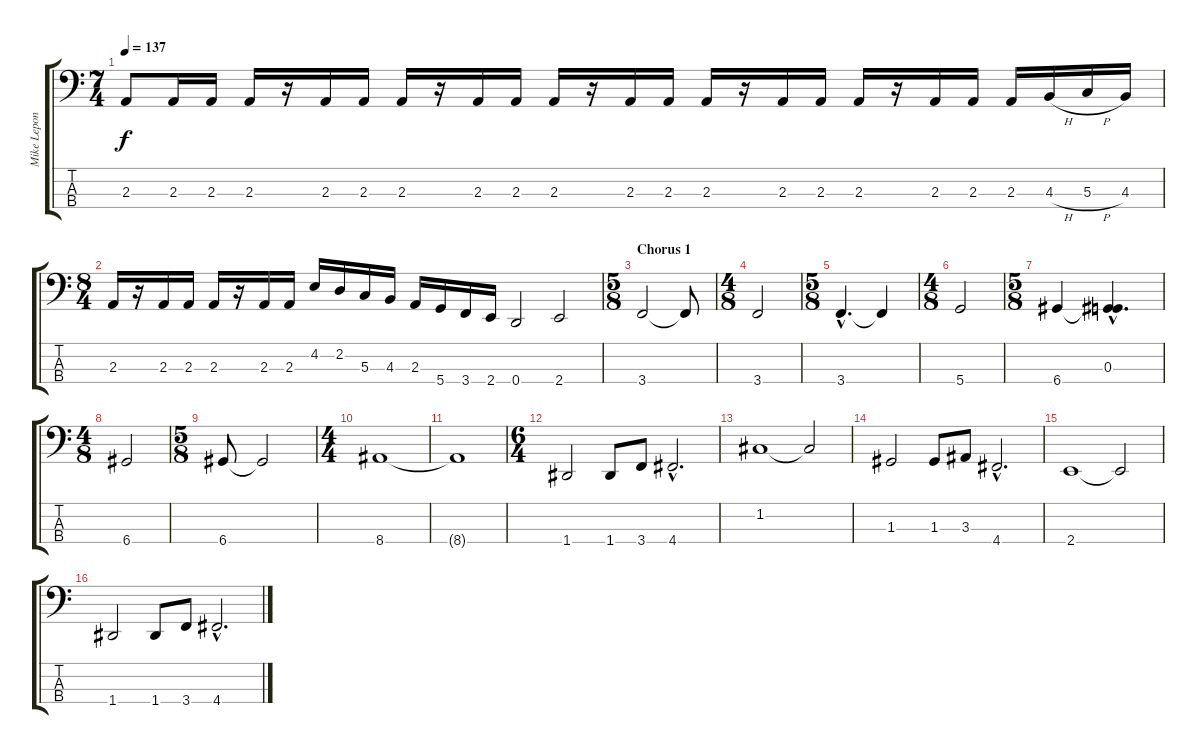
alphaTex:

\track ("Mike Lepond" "Mike Lepon") {instrument electricbassfinger}
\staff {score tabs}
\tuning (F2 C2 G1 D1) {hide}
\ts (7 4)
\tempo 137
\clef f4
\ks c
2.3.8{dy f} 2.3.16 2.3.16 2.3.16 r.16 2.3.16 2.3.16 2.3.16 r.16 2.3.16 2.3.16 2.3.16 r.16 2.3.16 2.3.16 2.3.16 r.16 2.3.16 2.3.16 2.3.16 r.16 2.3.16 2.3.16 2.3.16 4.3{h}.16 5.3{h}.16 4.3.16 |
\ts (8 4)
2.3.16 r.16 2.3.16 2.3.16 2.3.16 r.16 2.3.16 2.3.16 4.2.16 2.2.16 5.3.16 4.3.16 2.3.16 5.4.16 3.4.16 2.4.16 0.4.2 2.4.2 |
\ts (5 8)
\section ("" "Chorus 1")
3.4.2 3.4{t}.8 |
\ts (4 8)
3.4.2 |
\ts (5 8)
3.4{hac}.4{d} 3.4{t}.4 |
\ts (4 8)
5.4.2 |
\ts (5 8)
6.4.4 (0.3{hac} 6.4{hac t}).4{d} |
\ts (4 8)
6.4.2 |
\ts (5 8)
6.4.8 6.4{t}.2 |
\ts (4 4)
8.4.1 |
8.4{t}.1 |
\ts (6 4)
1.4.2 1.4.8 3.4.8 4.4{hac}.2{d} |
1.2.1 1.2{t}.2 |
1.3.2 1.3.8 3.3.8 4.4{hac}.2{d} |
2.4.1 2.4{t}.2 |
1.4.2 1.4.8 3.4.8 4.4{hac}.2{d}
